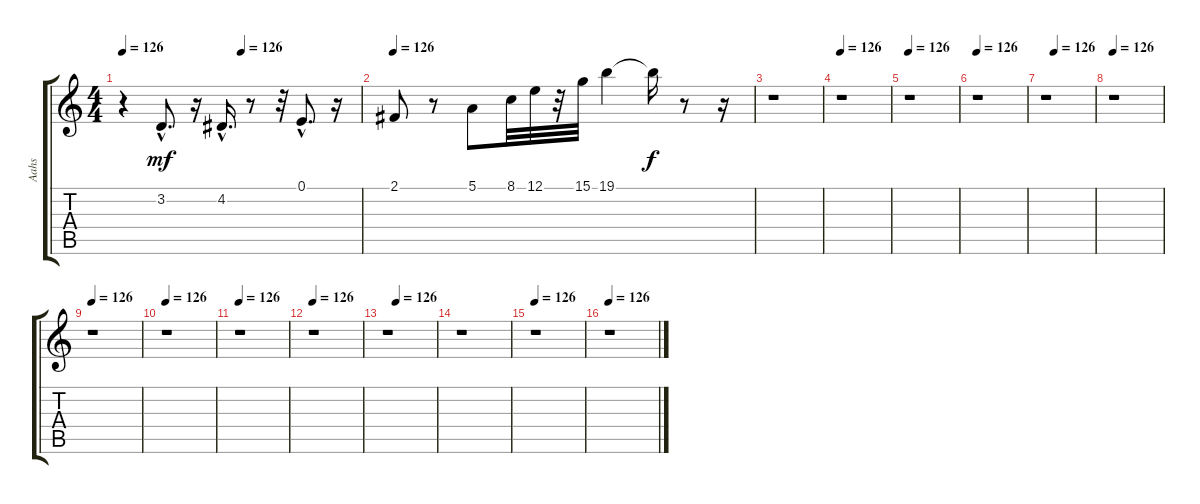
\track ("Aahs" "Aahs") {instrument choiraahs}
\staff {score tabs}
\tuning (E4 B3 G3 D3 A2 E2) {hide}
\ts (4 4)
\tempo 126
\tempo (126 0.5)
\clef g2
\ks c
r.4{dy f} 3.2{hac}.8{d dy mf} r.16 4.2{hac}.16{d} r.8 r.32 0.1{hac}.8{d} r.16 |
\tempo 126
2.1.8 r.8 5.1.8 8.1.32 12.1.32 r.32 15.1.32 19.1.4 19.1{t}.16{dy f} r.8 r.16 |
r.1 |
\tempo 126
r.1 |
\tempo 126
r.1 |
\tempo 126
r.1 |
\tempo (126 0.1875)
r.1 |
\tempo 126
r.1 |
\tempo 126
r.1 |
\tempo 126
r.1 |
\tempo 126
r.1 |
\tempo 126
r.1 |
\tempo (126 0.1875)
r.1 |
r.1 |
\tempo 126
r.1 |
\tempo 126
r.1
